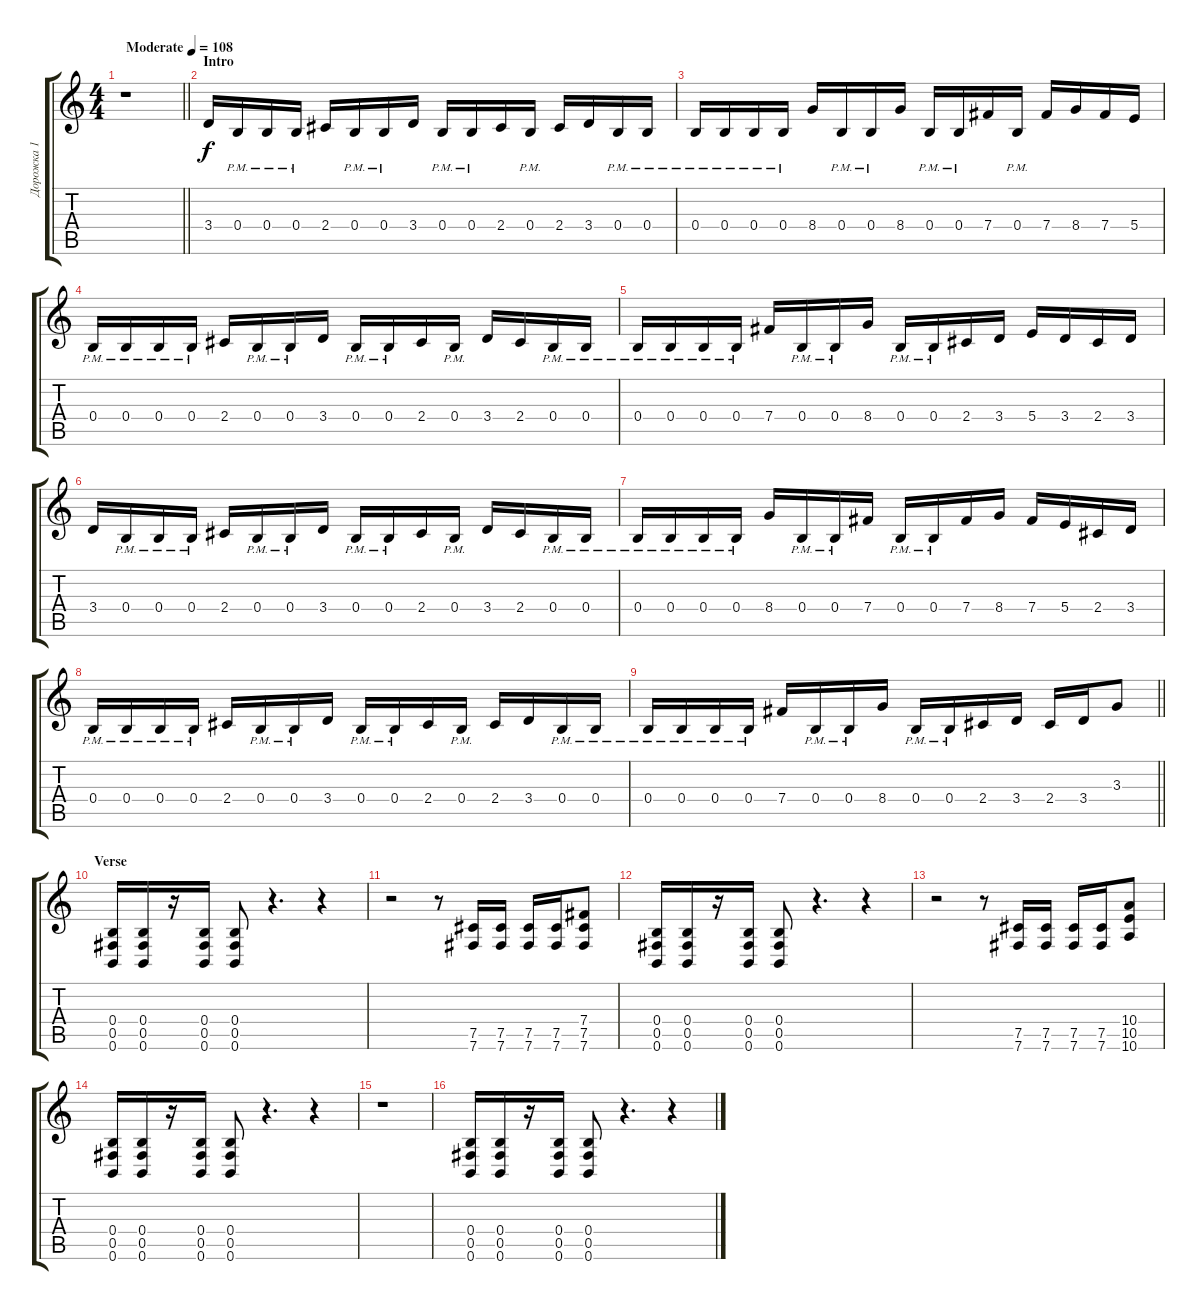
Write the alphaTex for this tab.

\track ("Дорожка 1" "Дорожка 1") {instrument distortionguitar}
\staff {score tabs}
\tuning (Db4 Ab3 E3 B2 Gb2 B1) {hide}
\ts (4 4)
\tempo (108 "Moderate")
\clef g2
\barLineRight lightlight
\ks c
r.1{dy f instrument distortionguitar} |
\section ("" "Intro")
3.4.16 0.4{pm}.16 0.4{pm}.16 0.4{pm}.16 2.4.16 0.4{pm}.16 0.4{pm}.16 3.4.16 0.4{pm}.16 0.4{pm}.16 2.4.16 0.4{pm}.16 2.4.16 3.4.16 0.4{pm}.16 0.4{pm}.16 |
0.4{pm}.16 0.4{pm}.16 0.4{pm}.16 0.4{pm}.16 8.4.16 0.4{pm}.16 0.4{pm}.16 8.4.16 0.4{pm}.16 0.4{pm}.16 7.4.16 0.4{pm}.16 7.4.16 8.4.16 7.4.16 5.4.16 |
0.4{pm}.16 0.4{pm}.16 0.4{pm}.16 0.4{pm}.16 2.4.16 0.4{pm}.16 0.4{pm}.16 3.4.16 0.4{pm}.16 0.4{pm}.16 2.4.16 0.4{pm}.16 3.4.16 2.4.16 0.4{pm}.16 0.4{pm}.16 |
0.4{pm}.16 0.4{pm}.16 0.4{pm}.16 0.4{pm}.16 7.4.16 0.4{pm}.16 0.4{pm}.16 8.4.16 0.4{pm}.16 0.4{pm}.16 2.4.16 3.4.16 5.4.16 3.4.16 2.4.16 3.4.16 |
3.4.16 0.4{pm}.16 0.4{pm}.16 0.4{pm}.16 2.4.16 0.4{pm}.16 0.4{pm}.16 3.4.16 0.4{pm}.16 0.4{pm}.16 2.4.16 0.4{pm}.16 3.4.16 2.4.16 0.4{pm}.16 0.4{pm}.16 |
0.4{pm}.16 0.4{pm}.16 0.4{pm}.16 0.4{pm}.16 8.4.16 0.4{pm}.16 0.4{pm}.16 7.4.16 0.4{pm}.16 0.4{pm}.16 7.4.16 8.4.16 7.4.16 5.4.16 2.4.16 3.4.16 |
0.4{pm}.16 0.4{pm}.16 0.4{pm}.16 0.4{pm}.16 2.4.16 0.4{pm}.16 0.4{pm}.16 3.4.16 0.4{pm}.16 0.4{pm}.16 2.4.16 0.4{pm}.16 2.4.16 3.4.16 0.4{pm}.16 0.4{pm}.16 |
\barLineRight lightlight
0.4{pm}.16 0.4{pm}.16 0.4{pm}.16 0.4{pm}.16 7.4.16 0.4{pm}.16 0.4{pm}.16 8.4.16 0.4{pm}.16 0.4{pm}.16 2.4.16 3.4.16 2.4.16 3.4.16 3.3.8 |
\section ("" "Verse")
(0.4 0.5 0.6).16 (0.4 0.5 0.6).16 r.16 (0.4 0.5 0.6).16 (0.4 0.5 0.6).8 r.4{d} r.4 |
r.2 r.8 (7.5 7.6).16 (7.5 7.6).16 (7.5 7.6).16 (7.5 7.6).16 (7.4 7.5 7.6).8 |
(0.4 0.5 0.6).16 (0.4 0.5 0.6).16 r.16 (0.4 0.5 0.6).16 (0.4 0.5 0.6).8 r.4{d} r.4 |
r.2 r.8 (7.5 7.6).16 (7.5 7.6).16 (7.5 7.6).16 (7.5 7.6).16 (10.4 10.5 10.6).8 |
(0.4 0.5 0.6).16 (0.4 0.5 0.6).16 r.16 (0.4 0.5 0.6).16 (0.4 0.5 0.6).8 r.4{d} r.4 |
r.1 |
(0.4 0.5 0.6).16 (0.4 0.5 0.6).16 r.16 (0.4 0.5 0.6).16 (0.4 0.5 0.6).8 r.4{d} r.4
